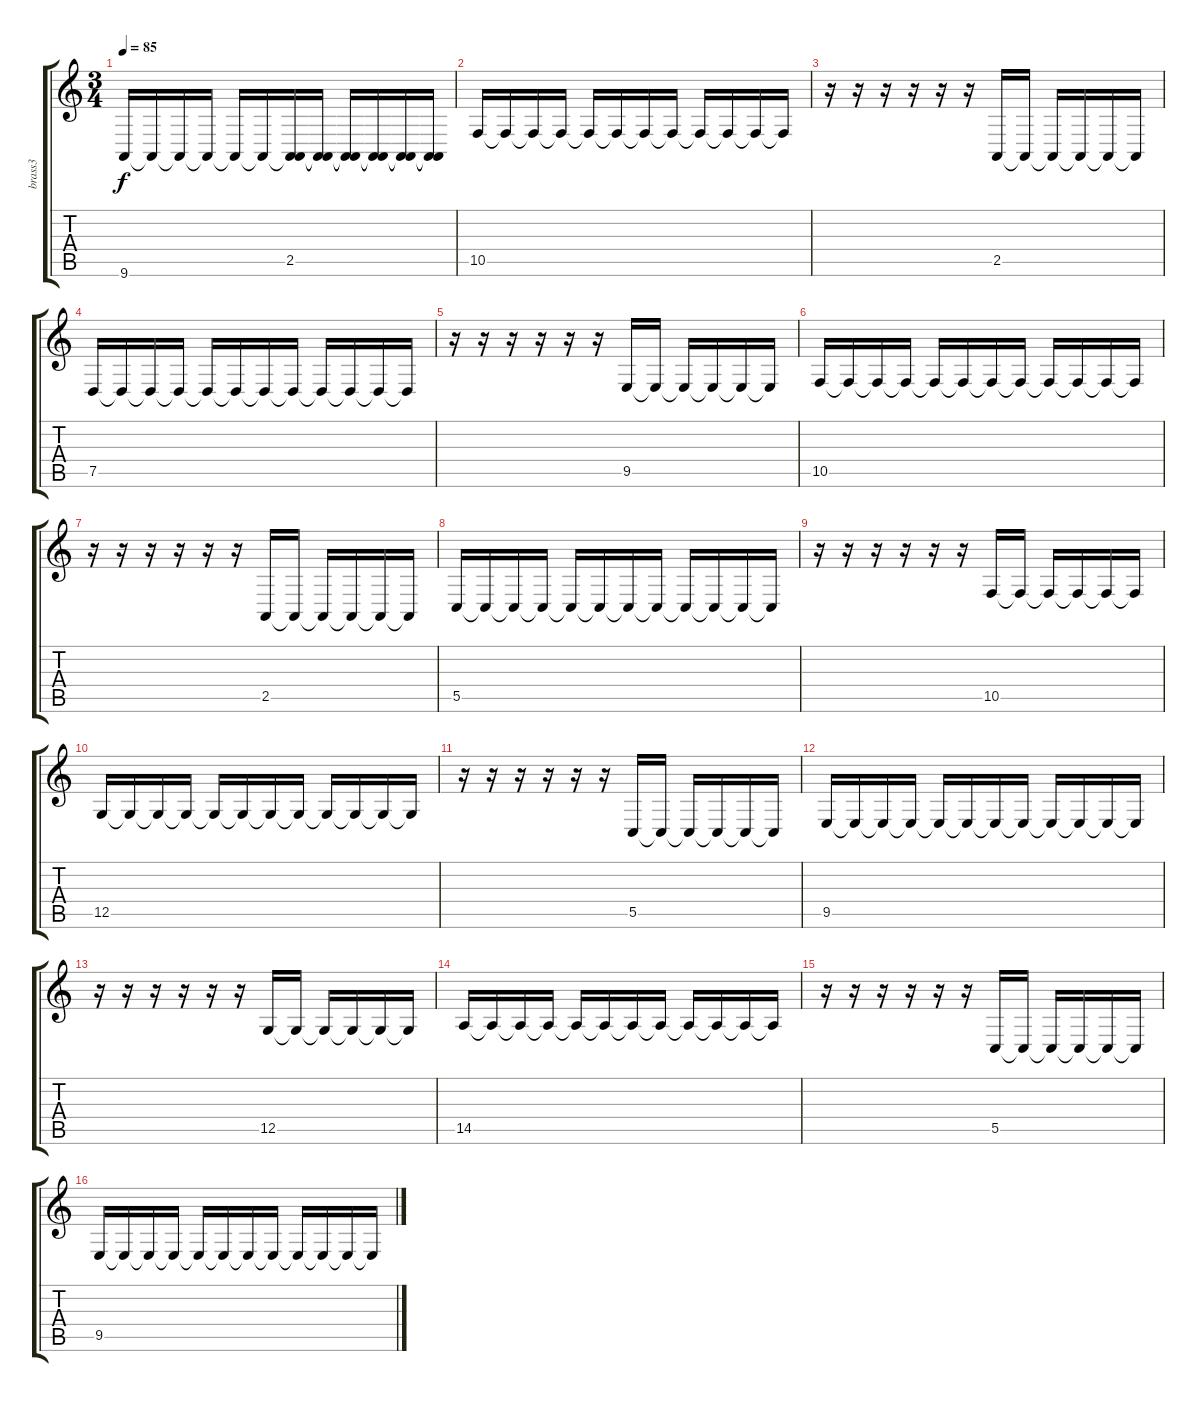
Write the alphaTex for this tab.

\track ("brass3" "brass3") {instrument stringensemble2}
\staff {score tabs}
\tuning (D4 A3 F3 C3 G2 C2) {hide}
\ts (3 4)
\tempo 85
\clef g2
\ks c
9.6{t}.16{dy f} 9.6{t}.16 9.6{t}.16 9.6{t}.16 9.6{t}.16 9.6{t}.16 (2.5 9.6{t}).16 (2.5{t} 9.6{t}).16 (2.5{t} 9.6{t}).16 (2.5{t} 9.6{t}).16 (2.5{t} 9.6{t}).16 (2.5{t} 9.6{t}).16 |
10.5.16{volume 8} 10.5{t}.16 10.5{t}.16 10.5{t}.16 10.5{t}.16 10.5{t}.16 10.5{t}.16 10.5{t}.16 10.5{t}.16 10.5{t}.16 10.5{t}.16 10.5{t}.16 |
r.16 r.16 r.16{volume 13} r.16 r.16 r.16 2.5.16 2.5{t}.16 2.5{t}.16 2.5{t}.16 2.5{t}.16 2.5{t}.16 |
7.5.16{volume 8} 7.5{t}.16 7.5{t}.16 7.5{t}.16 7.5{t}.16 7.5{t}.16 7.5{t}.16 7.5{t}.16 7.5{t}.16 7.5{t}.16 7.5{t}.16 7.5{t}.16 |
r.16 r.16 r.16 r.16 r.16 r.16 9.5.16{volume 13} 9.5{t}.16 9.5{t}.16 9.5{t}.16 9.5{t}.16 9.5{t}.16 |
10.5.16{volume 8} 10.5{t}.16 10.5{t}.16 10.5{t}.16 10.5{t}.16 10.5{t}.16 10.5{t}.16 10.5{t}.16 10.5{t}.16 10.5{t}.16 10.5{t}.16 10.5{t}.16 |
r.16 r.16 r.16{volume 13} r.16 r.16 r.16 2.5.16 2.5{t}.16 2.5{t}.16 2.5{t}.16 2.5{t}.16 2.5{t}.16 |
5.5.16{volume 8} 5.5{t}.16 5.5{t}.16 5.5{t}.16 5.5{t}.16 5.5{t}.16 5.5{t}.16 5.5{t}.16 5.5{t}.16 5.5{t}.16 5.5{t}.16 5.5{t}.16 |
r.16{volume 13} r.16 r.16 r.16 r.16 r.16 10.5.16 10.5{t}.16 10.5{t}.16 10.5{t}.16 10.5{t}.16 10.5{t}.16 |
12.5.16{volume 7} 12.5{t}.16 12.5{t}.16 12.5{t}.16 12.5{t}.16 12.5{t}.16 12.5{t}.16 12.5{t}.16 12.5{t}.16 12.5{t}.16 12.5{t}.16 12.5{t}.16 |
r.16 r.16 r.16{volume 13} r.16 r.16 r.16 5.5.16 5.5{t}.16 5.5{t}.16 5.5{t}.16 5.5{t}.16 5.5{t}.16 |
9.5.16{volume 8} 9.5{t}.16 9.5{t}.16 9.5{t}.16 9.5{t}.16 9.5{t}.16 9.5{t}.16 9.5{t}.16 9.5{t}.16{volume 13} 9.5{t}.16 9.5{t}.16 9.5{t}.16 |
r.16 r.16 r.16 r.16 r.16 r.16 12.5.16 12.5{t}.16 12.5{t}.16 12.5{t}.16 12.5{t}.16 12.5{t}.16 |
14.5.16{volume 8} 14.5{t}.16 14.5{t}.16 14.5{t}.16 14.5{t}.16 14.5{t}.16 14.5{t}.16 14.5{t}.16 14.5{t}.16 14.5{t}.16 14.5{t}.16 14.5{t}.16 |
r.16 r.16 r.16{volume 13} r.16 r.16 r.16 5.5.16 5.5{t}.16 5.5{t}.16 5.5{t}.16 5.5{t}.16 5.5{t}.16 |
9.5.16{volume 8} 9.5{t}.16 9.5{t}.16 9.5{t}.16 9.5{t}.16 9.5{t}.16 9.5{t}.16 9.5{t}.16 9.5{t}.16 9.5{t}.16 9.5{t}.16 9.5{t}.16
